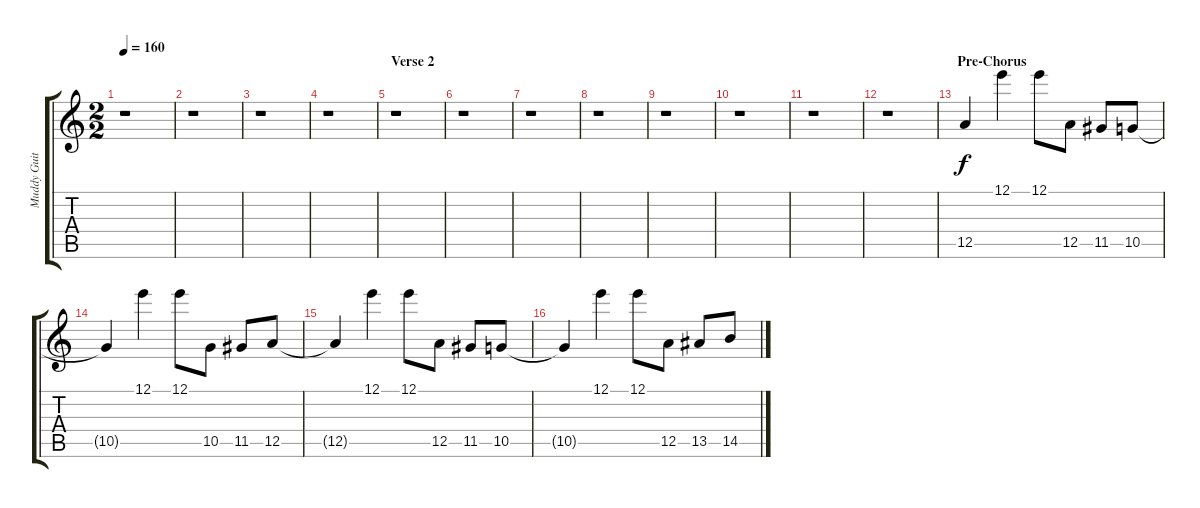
\track ("Muddy Guitar" "Muddy Guit") {instrument overdrivenguitar}
\staff {score tabs}
\tuning (E4 B3 G3 D3 A2 E2) {hide}
\ts (2 2)
\tempo 160
\clef g2
\ks c
r.1{dy f} |
r.1 |
r.1 |
r.1 |
\section ("" "Verse 2")
r.1 |
r.1 |
r.1 |
r.1 |
r.1 |
r.1 |
r.1 |
r.1 |
\section ("" "Pre-Chorus")
12.5.4 12.1.4 12.1.8 12.5.8 11.5.8 10.5.8 |
10.5{t}.4 12.1.4 12.1.8 10.5.8 11.5.8 12.5.8 |
12.5{t}.4 12.1.4 12.1.8 12.5.8 11.5.8 10.5.8 |
10.5{t}.4 12.1.4 12.1.8 12.5.8 13.5.8 14.5.8
